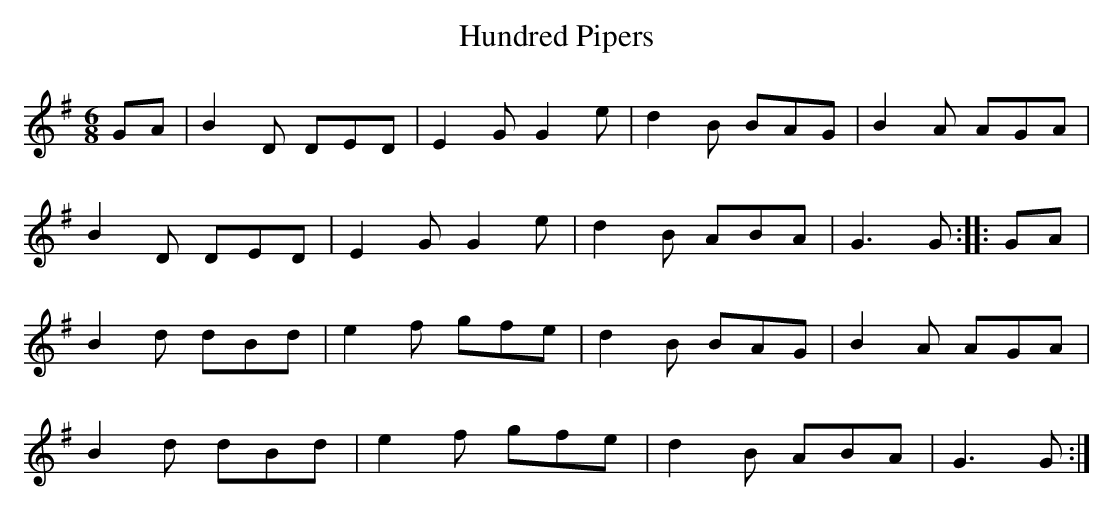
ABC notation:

X:1
T:Hundred Pipers
M:6/8
L:1/8
K:G
GA | B2 D DED | E2 G G2 e | d2 B BAG | B2 A AGA |
B2 D DED | E2 G G2 e | d2 B ABA | G3 G :: GA |
B2 d dBd | e2 f gfe | d2 B BAG | B2 A AGA |
B2 d dBd | e2 f gfe | d2 B ABA | G3 G :|
